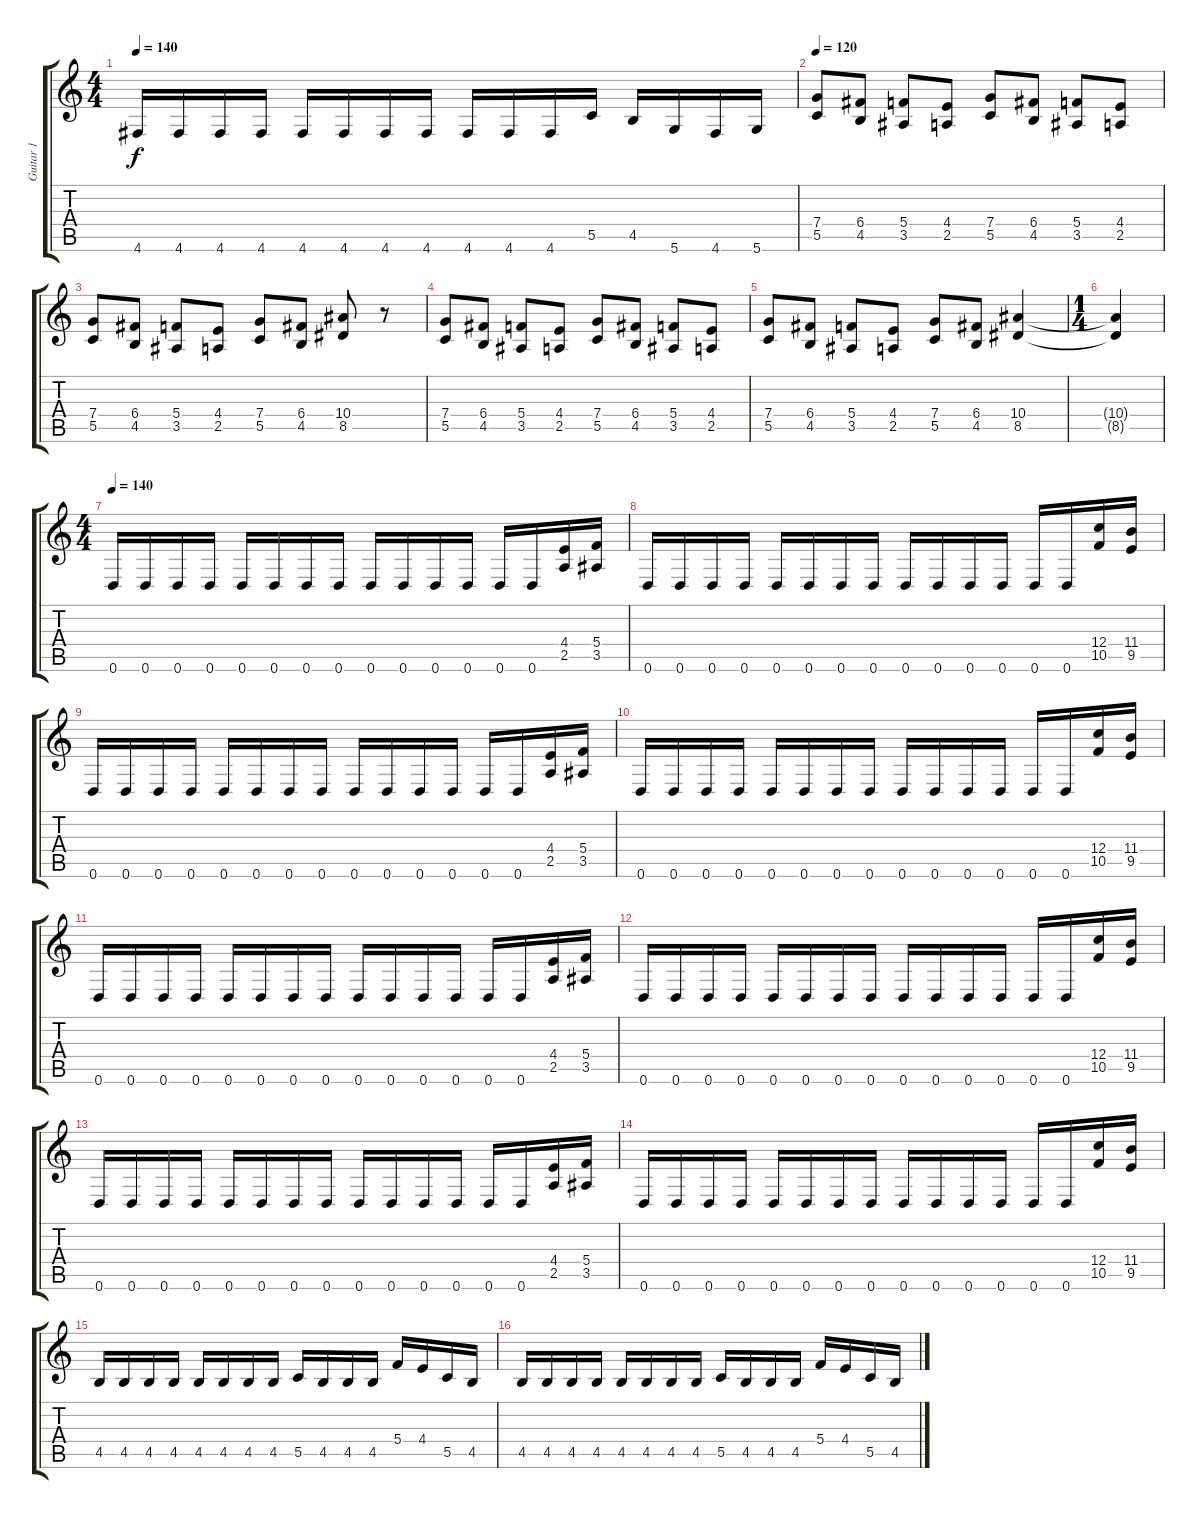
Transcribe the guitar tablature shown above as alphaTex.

\track ("Guitar 1" "Guitar 1") {instrument distortionguitar}
\staff {score tabs}
\tuning (D4 A3 F3 C3 G2 D2) {hide}
\ts (4 4)
\tempo 140
\clef g2
\ks c
4.6.16{dy f} 4.6.16 4.6.16 4.6.16 4.6.16 4.6.16 4.6.16 4.6.16 4.6.16 4.6.16 4.6.16 5.5.16 4.5.16 5.6.16 4.6.16 5.6.16 |
\tempo 120
(7.4 5.5).8 (6.4 4.5).8 (5.4 3.5).8 (4.4 2.5).8 (7.4 5.5).8 (6.4 4.5).8 (5.4 3.5).8 (4.4 2.5).8 |
(7.4 5.5).8 (6.4 4.5).8 (5.4 3.5).8 (4.4 2.5).8 (7.4 5.5).8 (6.4 4.5).8 (10.4 8.5).8 r.8 |
(7.4 5.5).8 (6.4 4.5).8 (5.4 3.5).8 (4.4 2.5).8 (7.4 5.5).8 (6.4 4.5).8 (5.4 3.5).8 (4.4 2.5).8 |
(7.4 5.5).8 (6.4 4.5).8 (5.4 3.5).8 (4.4 2.5).8 (7.4 5.5).8 (6.4 4.5).8 (10.4 8.5).4 |
\ts (1 4)
(10.4{t} 8.5{t}).4 |
\ts (4 4)
\tempo 140
0.6.16 0.6.16 0.6.16 0.6.16 0.6.16 0.6.16 0.6.16 0.6.16 0.6.16 0.6.16 0.6.16 0.6.16 0.6.16 0.6.16 (4.4 2.5).16 (5.4 3.5).16 |
0.6.16 0.6.16 0.6.16 0.6.16 0.6.16 0.6.16 0.6.16 0.6.16 0.6.16 0.6.16 0.6.16 0.6.16 0.6.16 0.6.16 (12.4 10.5).16 (11.4 9.5).16 |
0.6.16 0.6.16 0.6.16 0.6.16 0.6.16 0.6.16 0.6.16 0.6.16 0.6.16 0.6.16 0.6.16 0.6.16 0.6.16 0.6.16 (4.4 2.5).16 (5.4 3.5).16 |
0.6.16 0.6.16 0.6.16 0.6.16 0.6.16 0.6.16 0.6.16 0.6.16 0.6.16 0.6.16 0.6.16 0.6.16 0.6.16 0.6.16 (12.4 10.5).16 (11.4 9.5).16 |
0.6.16 0.6.16 0.6.16 0.6.16 0.6.16 0.6.16 0.6.16 0.6.16 0.6.16 0.6.16 0.6.16 0.6.16 0.6.16 0.6.16 (4.4 2.5).16 (5.4 3.5).16 |
0.6.16 0.6.16 0.6.16 0.6.16 0.6.16 0.6.16 0.6.16 0.6.16 0.6.16 0.6.16 0.6.16 0.6.16 0.6.16 0.6.16 (12.4 10.5).16 (11.4 9.5).16 |
0.6.16 0.6.16 0.6.16 0.6.16 0.6.16 0.6.16 0.6.16 0.6.16 0.6.16 0.6.16 0.6.16 0.6.16 0.6.16 0.6.16 (4.4 2.5).16 (5.4 3.5).16 |
0.6.16 0.6.16 0.6.16 0.6.16 0.6.16 0.6.16 0.6.16 0.6.16 0.6.16 0.6.16 0.6.16 0.6.16 0.6.16 0.6.16 (12.4 10.5).16 (11.4 9.5).16 |
4.5.16 4.5.16 4.5.16 4.5.16 4.5.16 4.5.16 4.5.16 4.5.16 5.5.16 4.5.16 4.5.16 4.5.16 5.4.16 4.4.16 5.5.16 4.5.16 |
4.5.16 4.5.16 4.5.16 4.5.16 4.5.16 4.5.16 4.5.16 4.5.16 5.5.16 4.5.16 4.5.16 4.5.16 5.4.16 4.4.16 5.5.16 4.5.16
